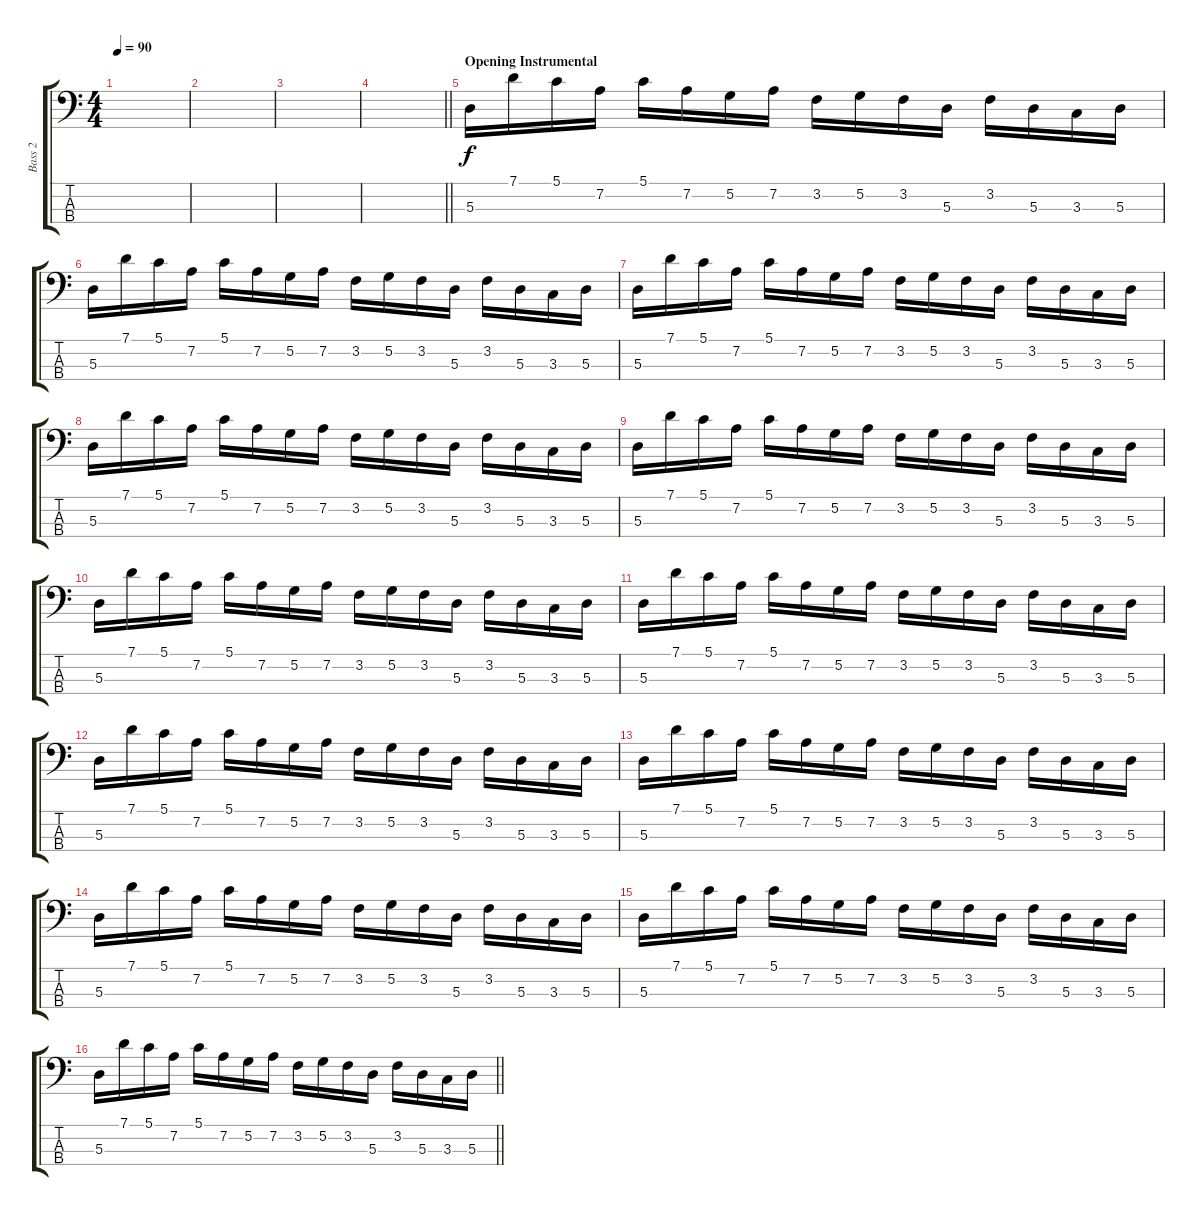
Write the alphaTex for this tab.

\track ("Bass 2" "Bass 2") {instrument electricbassfinger}
\staff {score tabs}
\tuning (G2 D2 A1 E1) {hide}
\ts (4 4)
\tempo 90
\clef f4
\ks c
|
|
|
\barLineRight lightlight
|
\section ("" "Opening Instrumental")
5.3.16 7.1.16 5.1.16 7.2.16 5.1.16 7.2.16 5.2.16 7.2.16 3.2.16 5.2.16 3.2.16 5.3.16 3.2.16 5.3.16 3.3.16 5.3.16 |
5.3.16 7.1.16 5.1.16 7.2.16 5.1.16 7.2.16 5.2.16 7.2.16 3.2.16 5.2.16 3.2.16 5.3.16 3.2.16 5.3.16 3.3.16 5.3.16 |
5.3.16 7.1.16 5.1.16 7.2.16 5.1.16 7.2.16 5.2.16 7.2.16 3.2.16 5.2.16 3.2.16 5.3.16 3.2.16 5.3.16 3.3.16 5.3.16 |
5.3.16 7.1.16 5.1.16 7.2.16 5.1.16 7.2.16 5.2.16 7.2.16 3.2.16 5.2.16 3.2.16 5.3.16 3.2.16 5.3.16 3.3.16 5.3.16 |
5.3.16 7.1.16 5.1.16 7.2.16 5.1.16 7.2.16 5.2.16 7.2.16 3.2.16 5.2.16 3.2.16 5.3.16 3.2.16 5.3.16 3.3.16 5.3.16 |
5.3.16 7.1.16 5.1.16 7.2.16 5.1.16 7.2.16 5.2.16 7.2.16 3.2.16 5.2.16 3.2.16 5.3.16 3.2.16 5.3.16 3.3.16 5.3.16 |
5.3.16 7.1.16 5.1.16 7.2.16 5.1.16 7.2.16 5.2.16 7.2.16 3.2.16 5.2.16 3.2.16 5.3.16 3.2.16 5.3.16 3.3.16 5.3.16 |
5.3.16 7.1.16 5.1.16 7.2.16 5.1.16 7.2.16 5.2.16 7.2.16 3.2.16 5.2.16 3.2.16 5.3.16 3.2.16 5.3.16 3.3.16 5.3.16 |
5.3.16 7.1.16 5.1.16 7.2.16 5.1.16 7.2.16 5.2.16 7.2.16 3.2.16 5.2.16 3.2.16 5.3.16 3.2.16 5.3.16 3.3.16 5.3.16 |
5.3.16 7.1.16 5.1.16 7.2.16 5.1.16 7.2.16 5.2.16 7.2.16 3.2.16 5.2.16 3.2.16 5.3.16 3.2.16 5.3.16 3.3.16 5.3.16 |
5.3.16 7.1.16 5.1.16 7.2.16 5.1.16 7.2.16 5.2.16 7.2.16 3.2.16 5.2.16 3.2.16 5.3.16 3.2.16 5.3.16 3.3.16 5.3.16 |
\barLineRight lightlight
5.3.16 7.1.16 5.1.16 7.2.16 5.1.16 7.2.16 5.2.16 7.2.16 3.2.16 5.2.16 3.2.16 5.3.16 3.2.16 5.3.16 3.3.16 5.3.16
